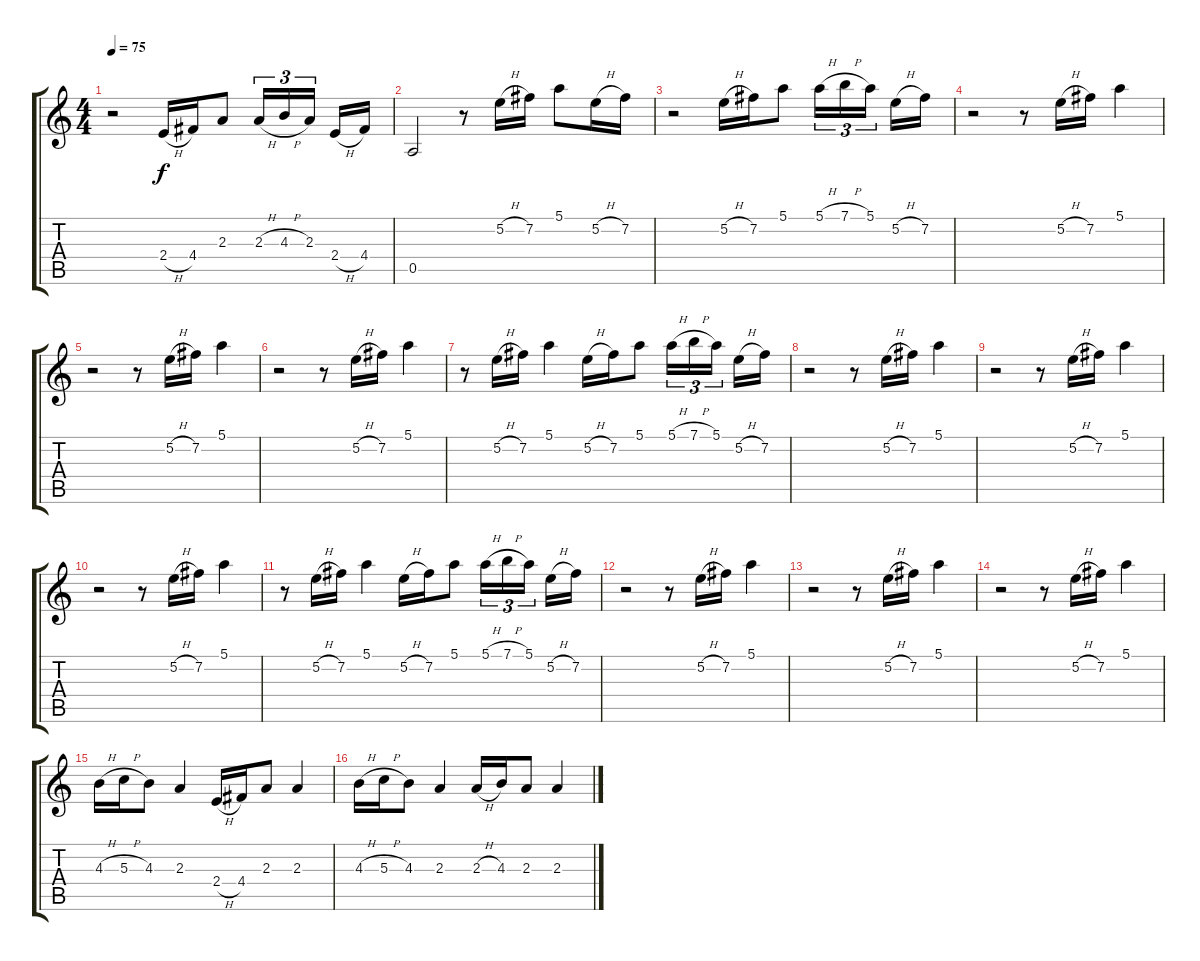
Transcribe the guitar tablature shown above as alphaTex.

\track "" {instrument electricguitarjazz}
\staff {score tabs}
\tuning (E4 B3 G3 D3 A2 E2) {hide}
\ts (4 4)
\tempo 75
\clef g2
\ks c
r.2{dy f} 2.4{h}.16 4.4.16 2.3.8 2.3{h}.16{tu (3 2)} 4.3{h}.16{tu (3 2)} 2.3.16{tu (3 2)} 2.4{h}.16 4.4.16 |
0.5.2 r.8 5.2{h}.16 7.2.16 5.1.8 5.2{h}.16 7.2.16 |
r.2 5.2{h}.16 7.2.16 5.1.8 5.1{h}.16{tu (3 2)} 7.1{h}.16{tu (3 2)} 5.1.16{tu (3 2)} 5.2{h}.16 7.2.16 |
r.2 r.8 5.2{h}.16 7.2.16 5.1.4 |
r.2 r.8 5.2{h}.16 7.2.16 5.1.4 |
r.2 r.8 5.2{h}.16 7.2.16 5.1.4 |
r.8 5.2{h}.16 7.2.16 5.1.4 5.2{h}.16 7.2.16 5.1.8 5.1{h}.16{tu (3 2)} 7.1{h}.16{tu (3 2)} 5.1.16{tu (3 2)} 5.2{h}.16 7.2.16 |
r.2 r.8 5.2{h}.16 7.2.16 5.1.4 |
r.2 r.8 5.2{h}.16 7.2.16 5.1.4 |
r.2 r.8 5.2{h}.16 7.2.16 5.1.4 |
r.8 5.2{h}.16 7.2.16 5.1.4 5.2{h}.16 7.2.16 5.1.8 5.1{h}.16{tu (3 2)} 7.1{h}.16{tu (3 2)} 5.1.16{tu (3 2)} 5.2{h}.16 7.2.16 |
r.2 r.8 5.2{h}.16 7.2.16 5.1.4 |
r.2 r.8 5.2{h}.16 7.2.16 5.1.4 |
r.2 r.8 5.2{h}.16 7.2.16 5.1.4 |
4.3{h}.16 5.3{h}.16 4.3.8 2.3.4 2.4{h}.16 4.4.16 2.3.8 2.3.4 |
4.3{h}.16 5.3{h}.16 4.3.8 2.3.4 2.3{h}.16 4.3.16 2.3.8 2.3.4
